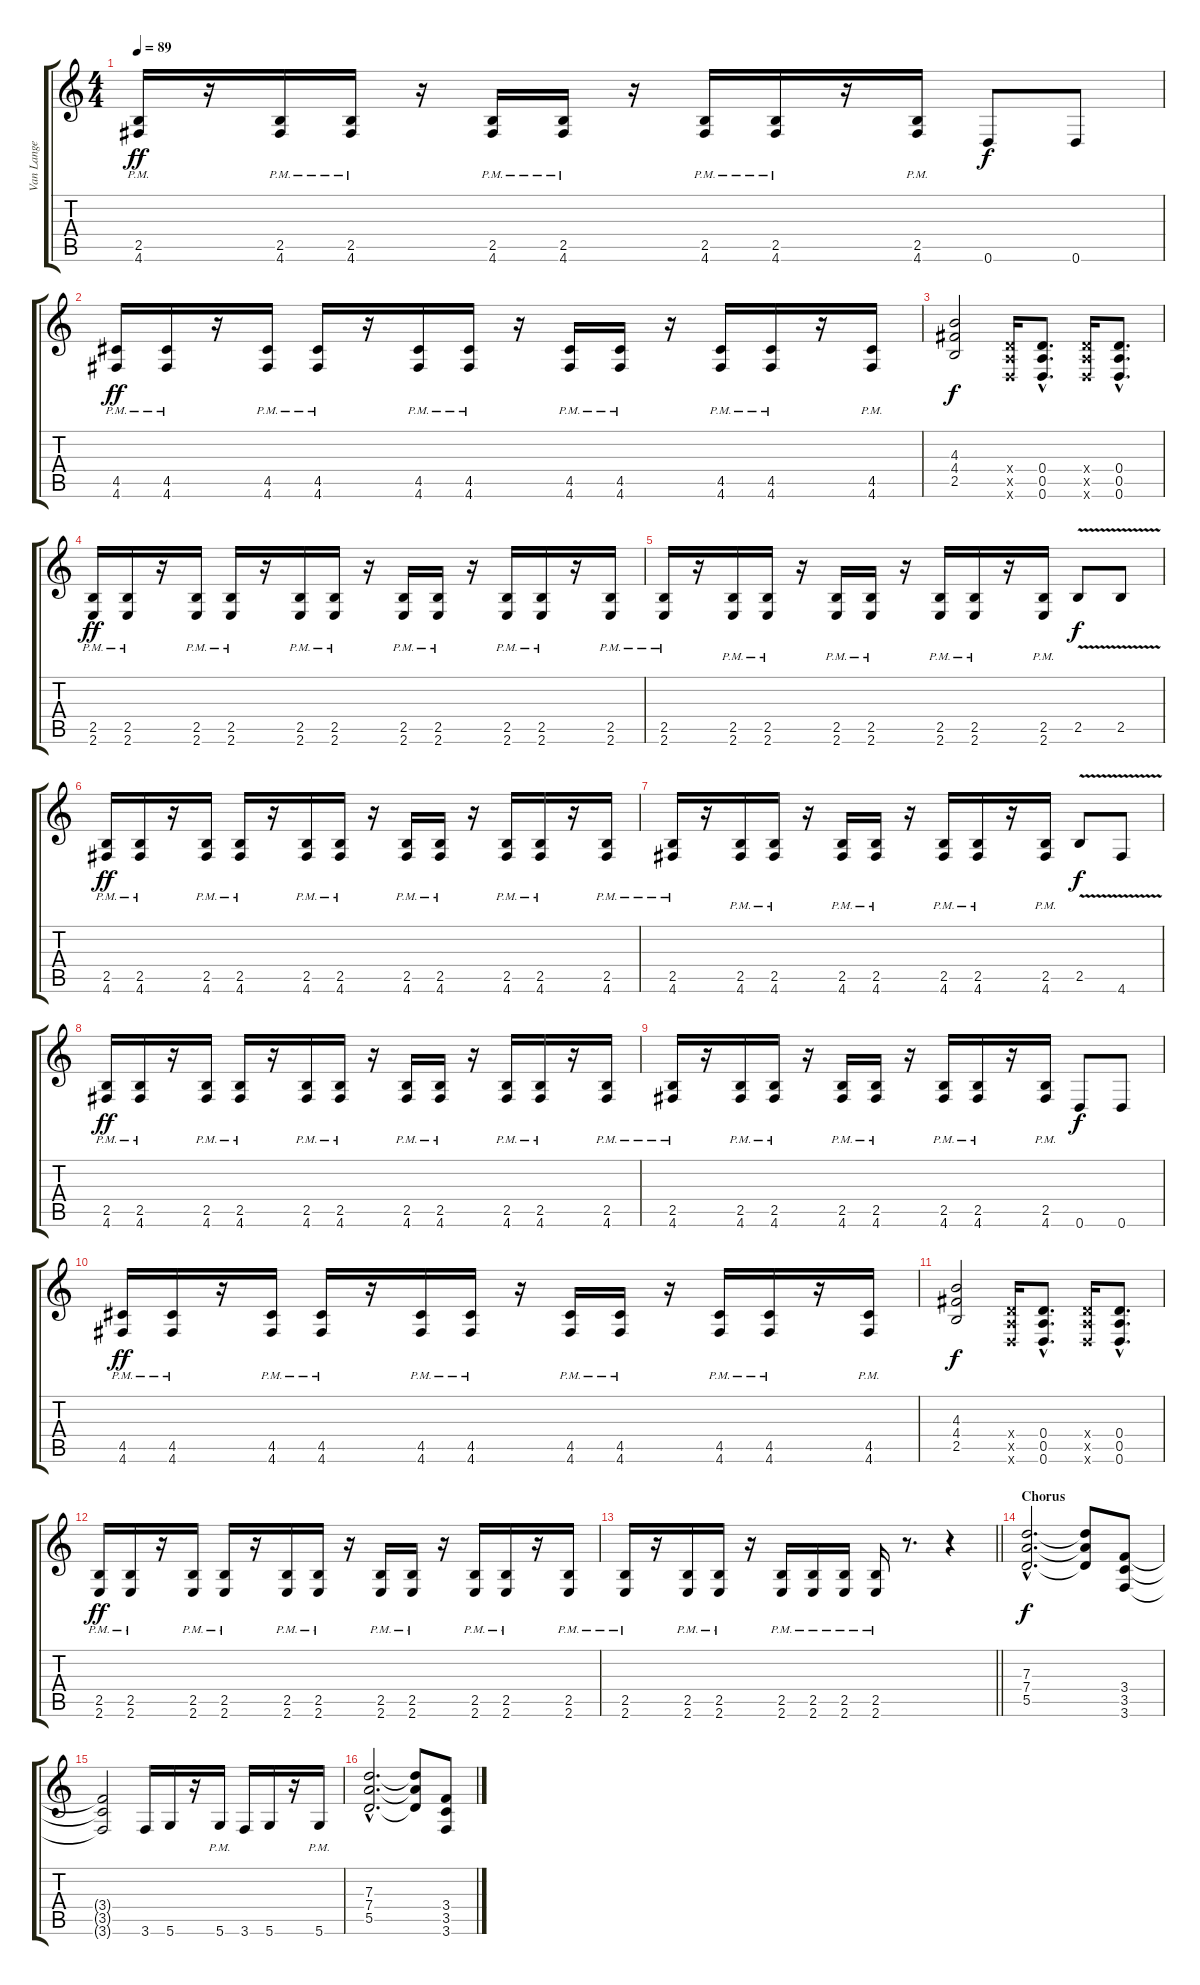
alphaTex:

\track ("Van Lange" "Van Lange") {instrument distortionguitar}
\staff {score tabs}
\tuning (E4 B3 G3 D3 A2 D2) {hide}
\ts (4 4)
\tempo 89
\clef g2
\ks c
(2.5{pm} 4.6{pm}).16{dy ff} r.16 (2.5{pm} 4.6{pm}).16 (2.5{pm} 4.6{pm}).16 r.16 (2.5{pm} 4.6{pm}).16 (2.5{pm} 4.6{pm}).16 r.16 (2.5{pm} 4.6{pm}).16 (2.5{pm} 4.6{pm}).16 r.16 (2.5{pm} 4.6{pm}).16 0.6.8{dy f} 0.6.8 |
(4.5{pm} 4.6{pm}).16{dy ff} (4.5{pm} 4.6{pm}).16 r.16 (4.5{pm} 4.6{pm}).16 (4.5{pm} 4.6{pm}).16 r.16 (4.5{pm} 4.6{pm}).16 (4.5{pm} 4.6{pm}).16 r.16 (4.5{pm} 4.6{pm}).16 (4.5{pm} 4.6{pm}).16 r.16 (4.5{pm} 4.6{pm}).16 (4.5{pm} 4.6{pm}).16 r.16 (4.5{pm} 4.6{pm}).16 |
(4.3 4.4 2.5).2{dy f} (0.4{x} 0.5{x} 0.6{x}).16 (0.4{hac} 0.5{hac} 0.6{hac}).8{d} (0.4{x} 0.5{x} 0.6{x}).16 (0.4{hac} 0.5{hac} 0.6{hac}).8{d} |
(2.5{pm} 2.6{pm}).16{dy ff} (2.5{pm} 2.6{pm}).16 r.16 (2.5{pm} 2.6{pm}).16 (2.5{pm} 2.6{pm}).16 r.16 (2.5{pm} 2.6{pm}).16 (2.5{pm} 2.6{pm}).16 r.16 (2.5{pm} 2.6{pm}).16 (2.5{pm} 2.6{pm}).16 r.16 (2.5{pm} 2.6{pm}).16 (2.5{pm} 2.6{pm}).16 r.16 (2.5{pm} 2.6{pm}).16 |
(2.5{pm} 2.6{pm}).16 r.16 (2.5{pm} 2.6{pm}).16 (2.5{pm} 2.6{pm}).16 r.16 (2.5{pm} 2.6{pm}).16 (2.5{pm} 2.6{pm}).16 r.16 (2.5{pm} 2.6{pm}).16 (2.5{pm} 2.6{pm}).16 r.16 (2.5{pm} 2.6{pm}).16 2.5{v}.8{dy f} 2.5{v}.8 |
(2.5{pm} 4.6{pm}).16{dy ff} (2.5{pm} 4.6{pm}).16 r.16 (2.5{pm} 4.6{pm}).16 (2.5{pm} 4.6{pm}).16 r.16 (2.5{pm} 4.6{pm}).16 (2.5{pm} 4.6{pm}).16 r.16 (2.5{pm} 4.6{pm}).16 (2.5{pm} 4.6{pm}).16 r.16 (2.5{pm} 4.6{pm}).16 (2.5{pm} 4.6{pm}).16 r.16 (2.5{pm} 4.6{pm}).16 |
(2.5{pm} 4.6{pm}).16 r.16 (2.5{pm} 4.6{pm}).16 (2.5{pm} 4.6{pm}).16 r.16 (2.5{pm} 4.6{pm}).16 (2.5{pm} 4.6{pm}).16 r.16 (2.5{pm} 4.6{pm}).16 (2.5{pm} 4.6{pm}).16 r.16 (2.5{pm} 4.6{pm}).16 2.5{v}.8{dy f} 4.6{v}.8 |
(2.5{pm} 4.6{pm}).16{dy ff} (2.5{pm} 4.6{pm}).16 r.16 (2.5{pm} 4.6{pm}).16 (2.5{pm} 4.6{pm}).16 r.16 (2.5{pm} 4.6{pm}).16 (2.5{pm} 4.6{pm}).16 r.16 (2.5{pm} 4.6{pm}).16 (2.5{pm} 4.6{pm}).16 r.16 (2.5{pm} 4.6{pm}).16 (2.5{pm} 4.6{pm}).16 r.16 (2.5{pm} 4.6{pm}).16 |
(2.5{pm} 4.6{pm}).16 r.16 (2.5{pm} 4.6{pm}).16 (2.5{pm} 4.6{pm}).16 r.16 (2.5{pm} 4.6{pm}).16 (2.5{pm} 4.6{pm}).16 r.16 (2.5{pm} 4.6{pm}).16 (2.5{pm} 4.6{pm}).16 r.16 (2.5{pm} 4.6{pm}).16 0.6.8{dy f} 0.6.8 |
(4.5{pm} 4.6{pm}).16{dy ff} (4.5{pm} 4.6{pm}).16 r.16 (4.5{pm} 4.6{pm}).16 (4.5{pm} 4.6{pm}).16 r.16 (4.5{pm} 4.6{pm}).16 (4.5{pm} 4.6{pm}).16 r.16 (4.5{pm} 4.6{pm}).16 (4.5{pm} 4.6{pm}).16 r.16 (4.5{pm} 4.6{pm}).16 (4.5{pm} 4.6{pm}).16 r.16 (4.5{pm} 4.6{pm}).16 |
(4.3 4.4 2.5).2{dy f} (0.4{x} 0.5{x} 0.6{x}).16 (0.4{hac} 0.5{hac} 0.6{hac}).8{d} (0.4{x} 0.5{x} 0.6{x}).16 (0.4{hac} 0.5{hac} 0.6{hac}).8{d} |
(2.5{pm} 2.6{pm}).16{dy ff} (2.5{pm} 2.6{pm}).16 r.16 (2.5{pm} 2.6{pm}).16 (2.5{pm} 2.6{pm}).16 r.16 (2.5{pm} 2.6{pm}).16 (2.5{pm} 2.6{pm}).16 r.16 (2.5{pm} 2.6{pm}).16 (2.5{pm} 2.6{pm}).16 r.16 (2.5{pm} 2.6{pm}).16 (2.5{pm} 2.6{pm}).16 r.16 (2.5{pm} 2.6{pm}).16 |
\barLineRight lightlight
(2.5{pm} 2.6{pm}).16 r.16 (2.5{pm} 2.6{pm}).16 (2.5{pm} 2.6{pm}).16 r.16 (2.5{pm} 2.6{pm}).16 (2.5{pm} 2.6{pm}).16 (2.5{pm} 2.6{pm}).16 (2.5{pm} 2.6{pm}).16 r.8{d} r.4 |
\section ("" "Chorus")
(7.3{hac} 7.4{hac} 5.5{hac}).2{d dy f} (7.3{t} 7.4{t} 5.5{t}).8 (3.4 3.5 3.6).8 |
(3.4{t} 3.5{t} 3.6{t}).2 3.6.16 5.6.16 r.16 5.6{pm}.16 3.6.16 5.6.16 r.16 5.6{pm}.16 |
(7.3{hac} 7.4{hac} 5.5{hac}).2{d} (7.3{t} 7.4{t} 5.5{t}).8 (3.4 3.5 3.6).8
